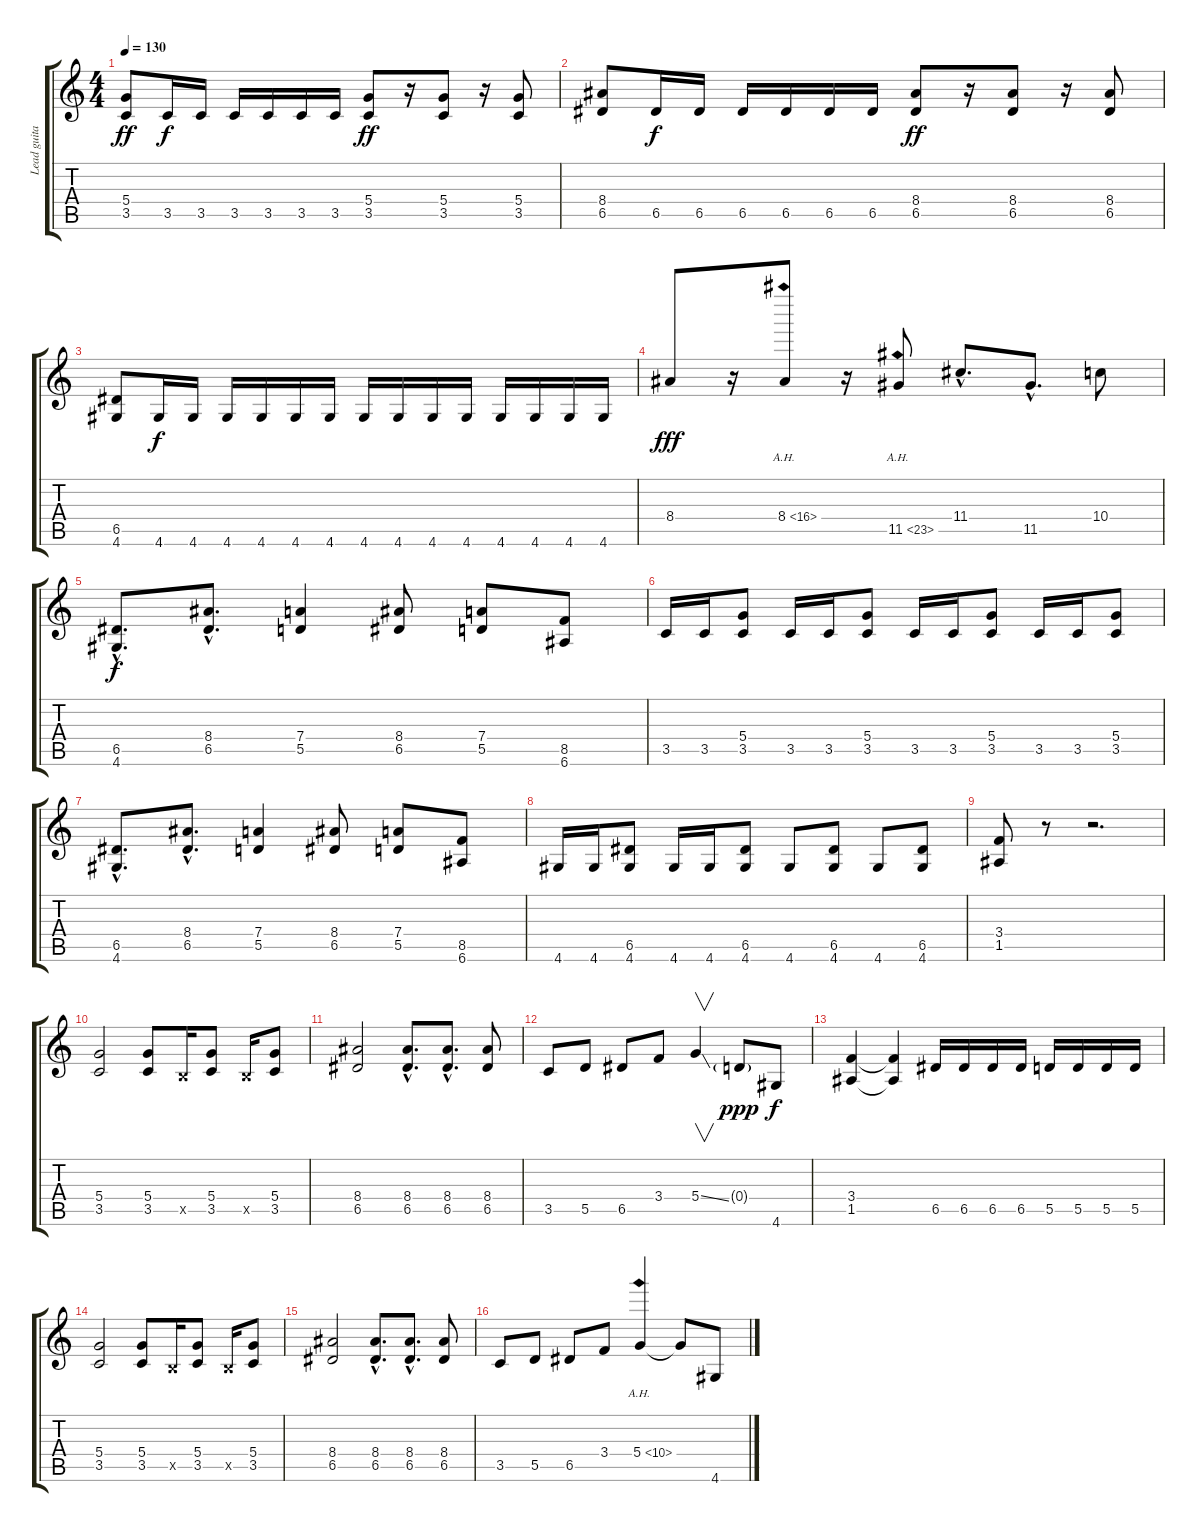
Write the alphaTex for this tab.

\track ("Lead guitar" "Lead guita") {instrument distortionguitar}
\staff {score tabs}
\tuning (E4 B3 G3 D3 A2 E2) {hide}
\ts (4 4)
\tempo 130
\clef g2
\ks c
(5.4 3.5).8{dy ff} 3.5.16{dy f} 3.5.16 3.5.16 3.5.16 3.5.16 3.5.16 (5.4 3.5).8{dy ff} r.16 (5.4 3.5).8 r.16 (5.4 3.5).8 |
(8.4 6.5).8 6.5.16{dy f} 6.5.16 6.5.16 6.5.16 6.5.16 6.5.16 (8.4 6.5).8{dy ff} r.16 (8.4 6.5).8 r.16 (8.4 6.5).8 |
(6.5 4.6).8 4.6.16{dy f} 4.6.16 4.6.16 4.6.16 4.6.16 4.6.16 4.6.16 4.6.16 4.6.16 4.6.16 4.6.16 4.6.16 4.6.16 4.6.16 |
8.4.8{dy fff} r.16 8.4{ah 8}.8 r.16 11.5{ah 12}.8 11.4{hac}.8{d} 11.5{hac}.8{d} 10.4.8 |
(6.5{hac} 4.6{hac}).8{d dy f} (8.4{hac} 6.5{hac}).8{d} (7.4 5.5).4 (8.4 6.5).8 (7.4 5.5).8 (8.5 6.6).8 |
3.5.16 3.5.16 (5.4 3.5).8 3.5.16 3.5.16 (5.4 3.5).8 3.5.16 3.5.16 (5.4 3.5).8 3.5.16 3.5.16 (5.4 3.5).8 |
(6.5{hac} 4.6{hac}).8{d} (8.4{hac} 6.5{hac}).8{d} (7.4 5.5).4 (8.4 6.5).8 (7.4 5.5).8 (8.5 6.6).8 |
4.6.16 4.6.16 (6.5 4.6).8 4.6.16 4.6.16 (6.5 4.6).8 4.6.8 (6.5 4.6).8 4.6.8 (6.5 4.6).8 |
(3.4 1.5).8 r.8 r.2{d} |
(5.4 3.5).2 (5.4 3.5).8 2.5{x}.16 (5.4 3.5).8 2.5{x}.16 (5.4 3.5).8 |
(8.4 6.5).2 (8.4{hac} 6.5{hac}).8{d} (8.4{hac} 6.5{hac}).8{d} (8.4 6.5).8 |
3.5.8 5.5.8 6.5.8 3.4.8 5.4{ss}.4{v} 0.4{g}.8{dy ppp} 4.6.8{dy f} |
(3.4 1.5).4 (3.4{t} 1.5{t}).4 6.5.16 6.5.16 6.5.16 6.5.16 5.5.16 5.5.16 5.5.16 5.5.16 |
(5.4 3.5).2 (5.4 3.5).8 2.5{x}.16 (5.4 3.5).8 2.5{x}.16 (5.4 3.5).8 |
(8.4 6.5).2 (8.4{hac} 6.5{hac}).8{d} (8.4{hac} 6.5{hac}).8{d} (8.4 6.5).8 |
3.5.8 5.5.8 6.5.8 3.4.8 5.4{ah 5}.4 5.4{t}.8 4.6.8
